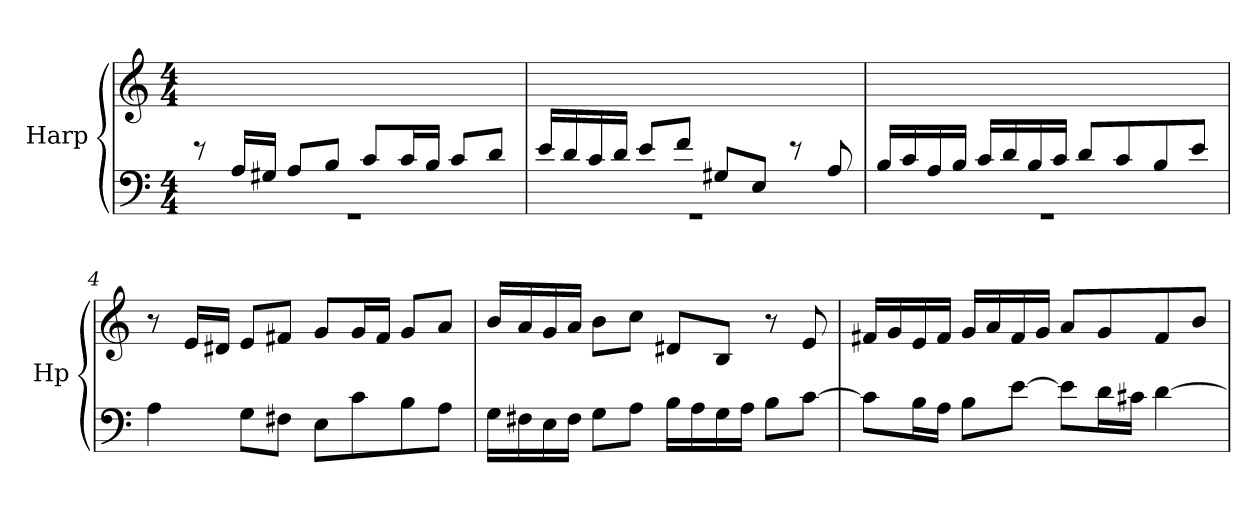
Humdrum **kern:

**kern	**kern
*part1	*part1
*staff2	*staff1
*I"Harp	*
*I'Hp	*
*clefF4	*clefG2
*k[]	*k[]
*M4/4	*M4/4
=1	=1
*^	*
8ryy	1rGG	8rD
16A/LL	.	2..ryy
16G#X/JJ	.	.
8A/L	.	.
8B/J	.	.
8c/L	.	.
16c/L	.	.
16B/JJ	.	.
8c/L	.	.
8d/J	.	.
=2	=2	=2
16e/LL	1rGG	2.ryy
16d/	.	.
16c/	.	.
16d/JJ	.	.
8e/L	.	.
8f/J	.	.
8G#X/L	.	.
8E/J	.	.
8ryy	.	8rD
8A/	.	8ryy
=3	=3	=3
16B/LL	1rGG	1ryy
16c/	.	.
16A/	.	.
16B/JJ	.	.
16c/LL	.	.
16d/	.	.
16B/	.	.
16c/JJ	.	.
8d/L	.	.
8c/	.	.
8B/	.	.
8e/J	.	.
*v	*v	*
!!LO:LB:g=z
=4	=4
4A\	8r
.	16e/LL
.	16d#X/JJ
8G\L	8e/L
8F#X\J	8f#X/J
8E\L	8g/L
8c\	16g/L
.	16f#/JJ
8B\	8g/L
8A\J	8a/J
=5	=5
16G\LL	16b/LL
16F#X\	16a/
16E\	16g/
16F#\JJ	16a/JJ
8G\L	8b\L
8A\J	8cc\J
16B\LL	8d#X/L
16A\	.
16G\	8B/J
16A\JJ	.
8B\L	8r
[8c\J	8e/
=6	=6
8c\L]	16f#X/LL
.	16g/
16B\L	16e/
16A\JJ	16f#/JJ
8B\L	16g/LL
.	16a/
[8e\J	16f#/
.	16g/JJ
8e\L]	8a/L
16d\L	8g/
16c#X\JJ	.
[4d\	8f#/
.	8b/J
=	=
*-	*-
